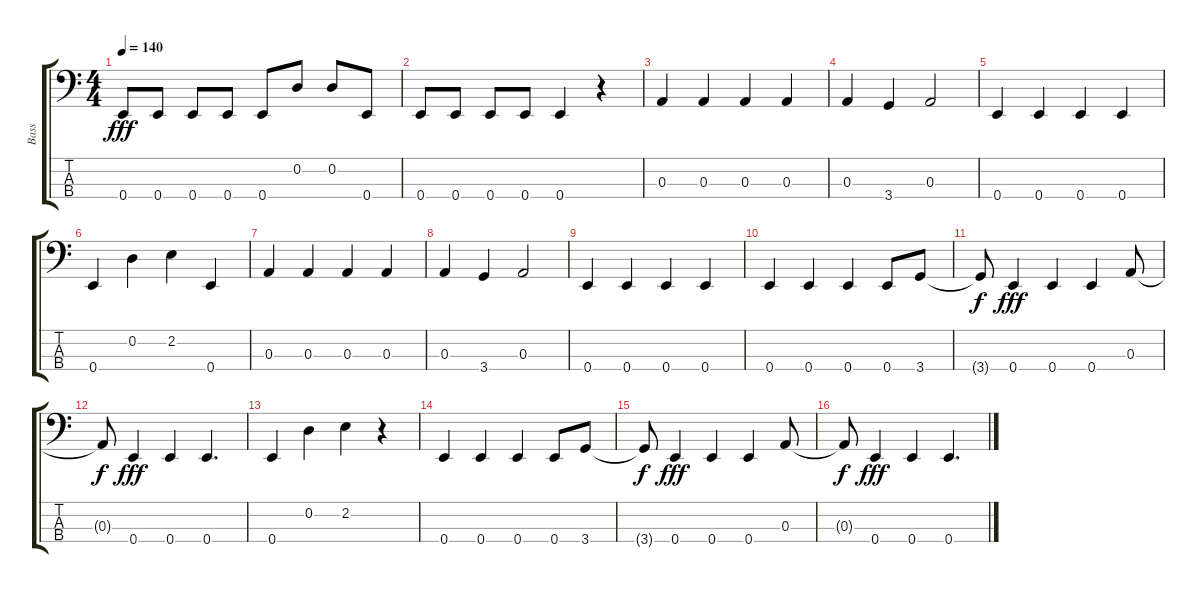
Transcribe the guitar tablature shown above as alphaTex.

\track ("Bass" "Bass") {instrument electricbasspick}
\staff {score tabs}
\tuning (G2 D2 A1 E1) {hide}
\ts (4 4)
\tempo 140
\clef f4
\ks c
0.4.8{dy fff} 0.4.8 0.4.8 0.4.8 0.4.8 0.2.8 0.2.8 0.4.8 |
0.4.8 0.4.8 0.4.8 0.4.8 0.4.4 r.4 |
0.3.4 0.3.4 0.3.4 0.3.4 |
0.3.4 3.4.4 0.3.2 |
0.4.4 0.4.4 0.4.4 0.4.4 |
0.4.4 0.2.4 2.2.4 0.4.4 |
0.3.4 0.3.4 0.3.4 0.3.4 |
0.3.4 3.4.4 0.3.2 |
0.4.4 0.4.4 0.4.4 0.4.4 |
0.4.4 0.4.4 0.4.4 0.4.8 3.4.8 |
3.4{t}.8{dy f} 0.4.4{dy fff} 0.4.4 0.4.4 0.3.8 |
0.3{t}.8{dy f} 0.4.4{dy fff} 0.4.4 0.4.4{d} |
0.4.4 0.2.4 2.2.4 r.4 |
0.4.4 0.4.4 0.4.4 0.4.8 3.4.8 |
3.4{t}.8{dy f} 0.4.4{dy fff} 0.4.4 0.4.4 0.3.8 |
0.3{t}.8{dy f} 0.4.4{dy fff} 0.4.4 0.4.4{d}
